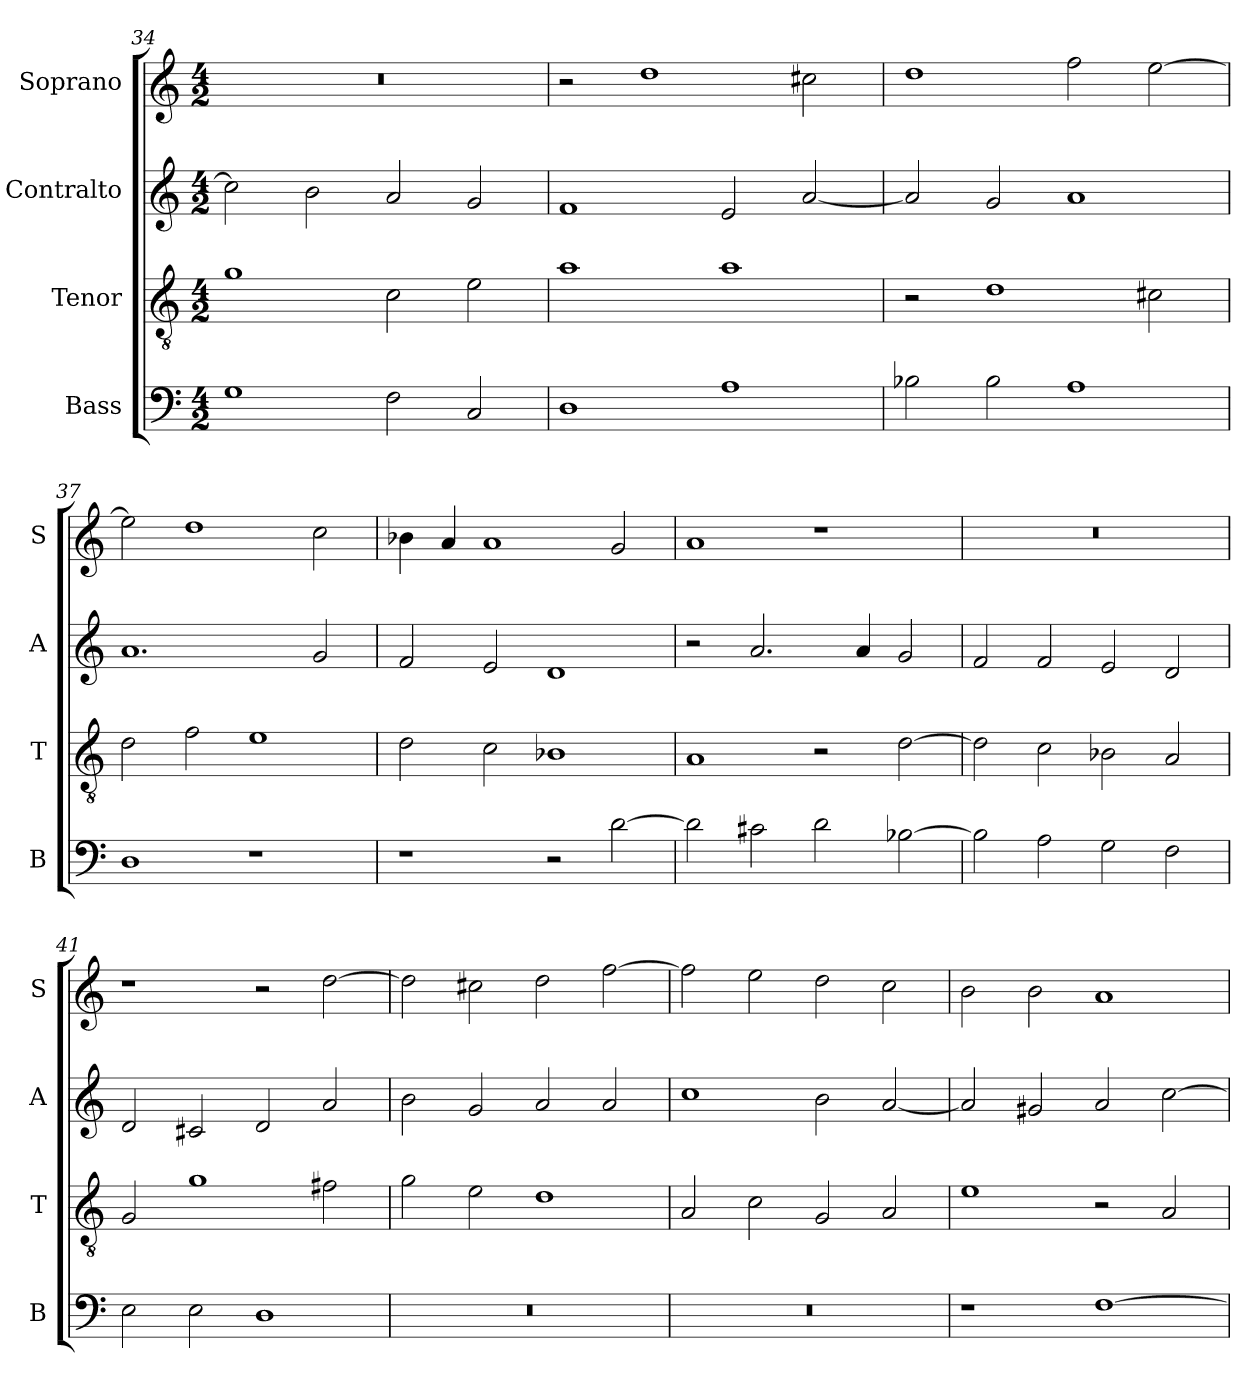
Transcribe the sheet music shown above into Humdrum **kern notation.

**kern	**kern	**kern	**kern
*part4	*part3	*part2	*part1
*staff4	*staff3	*staff2	*staff1
*I"Bass	*I"Tenor	*I"Contralto	*I"Soprano
*I'B	*I'T	*I'A	*I'S
*clefF4	*clefGv2	*clefG2	*clefG2
*k[]	*k[]	*k[]	*k[]
*C:ion	*C:ion	*C:ion	*C:ion
*M4/2	*M4/2	*M4/2	*M4/2
=34	=34	=34	=34
1G	1g	2cc]	0r
.	.	2b	.
2F	2c	2a	.
2C	2e	2g	.
=35	=35	=35	=35
1D	1a	1f	2r
.	.	.	1dd
1A	1a	2e	.
.	.	[2a	2cc#X
=36	=36	=36	=36
2B-X	2r	2a]	1dd
2B-	1d	2g	.
1A	.	1a	2ff
.	2c#X	.	[2ee
=37	=37	=37	=37
1D	2d	1.a	2ee]
.	2f	.	1dd
1r	1e	.	.
.	.	2g	2cc
=38	=38	=38	=38
1r	2d	2f	4b-X
.	.	.	4a
.	2c	2e	1a
2r	1B-X	1d	.
[2d	.	.	2g
=39	=39	=39	=39
2d]	1A	2r	1a
2c#X	.	2.a	.
2d	2r	.	1r
.	.	4a	.
[2B-X	[2d	2g	.
=40	=40	=40	=40
2B-]	2d]	2f	0r
2A	2c	2f	.
2G	2B-X	2e	.
2F	2A	2d	.
=41	=41	=41	=41
2E	2G	2d	1r
2E	1g	2c#X	.
1D	.	2d	2r
.	2f#X	2a	[2dd
=42	=42	=42	=42
0r	2g	2b	2dd]
.	2e	2g	2cc#X
.	1d	2a	2dd
.	.	2a	[2ff
=43	=43	=43	=43
0r	2A	1cc	2ff]
.	2c	.	2ee
.	2G	2b	2dd
.	2A	[2a	2cc
=44	=44	=44	=44
1r	1e	2a]	2b
.	.	2g#X	2b
[1F	2r	2a	1a
.	2A	[2cc	.
=	=	=	=
*-	*-	*-	*-
